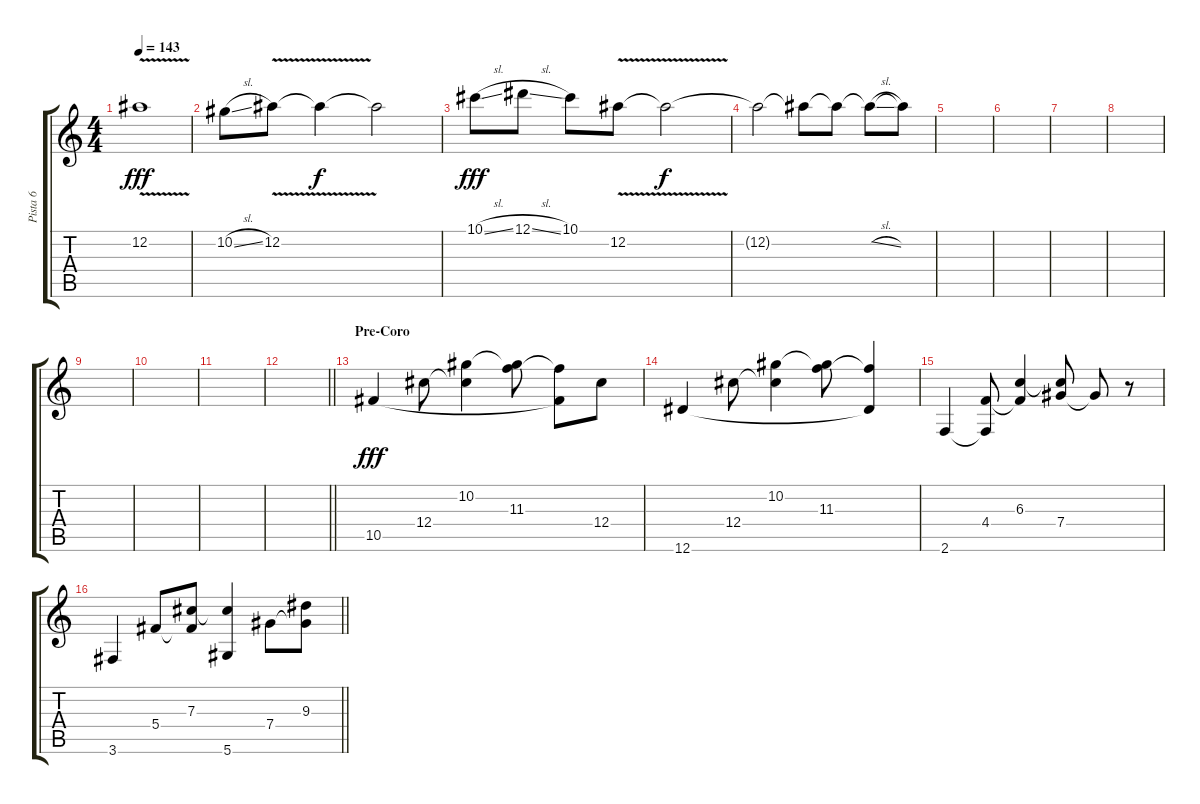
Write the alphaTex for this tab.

\track ("Pista 6" "Pista 6") {instrument overdrivenguitar}
\staff {score tabs}
\tuning (Eb4 Bb3 Gb3 Db3 Ab2 Eb2) {hide}
\ts (4 4)
\tempo 143
\clef g2
\ks c
12.2{v}.1{dy fff} |
10.2{sl}.8 12.2{v}.8 12.2{t}.4{dy f} 12.2{t}.2 |
10.1{sl}.8{dy fff} 12.1{sl}.8 10.1.8 12.2{v}.8 12.2{t}.2{dy f} |
12.2{t}.2 12.2{t}.8 12.2{t}.8 12.2{sl t}.8 12.2{t}.8 |
|
|
|
|
|
|
|
\barLineRight lightlight
|
\section ("" "Pre-Coro")
10.5.4{dy fff volume 16 instrument electricguitarclean} 12.4.8 (10.2 12.4{t}).4 (10.2{t} 11.3).8 (11.3{t} 10.5{t}).8 12.4.8 |
12.6.4 12.4.8 (10.2 12.4{t}).4 (10.2{t} 11.3).8 (11.3{t} 12.6{t}).4 |
2.6.4 (4.4 2.6{t}).8 (6.3 4.4{t}).4 (6.3{t} 7.4).8 7.4{t}.8 r.8 |
\barLineRight lightlight
3.6.4 5.4.8 (7.3 5.4{t}).8 (7.3{t} 5.6).4 7.4.8 (9.3 7.4{t}).8
